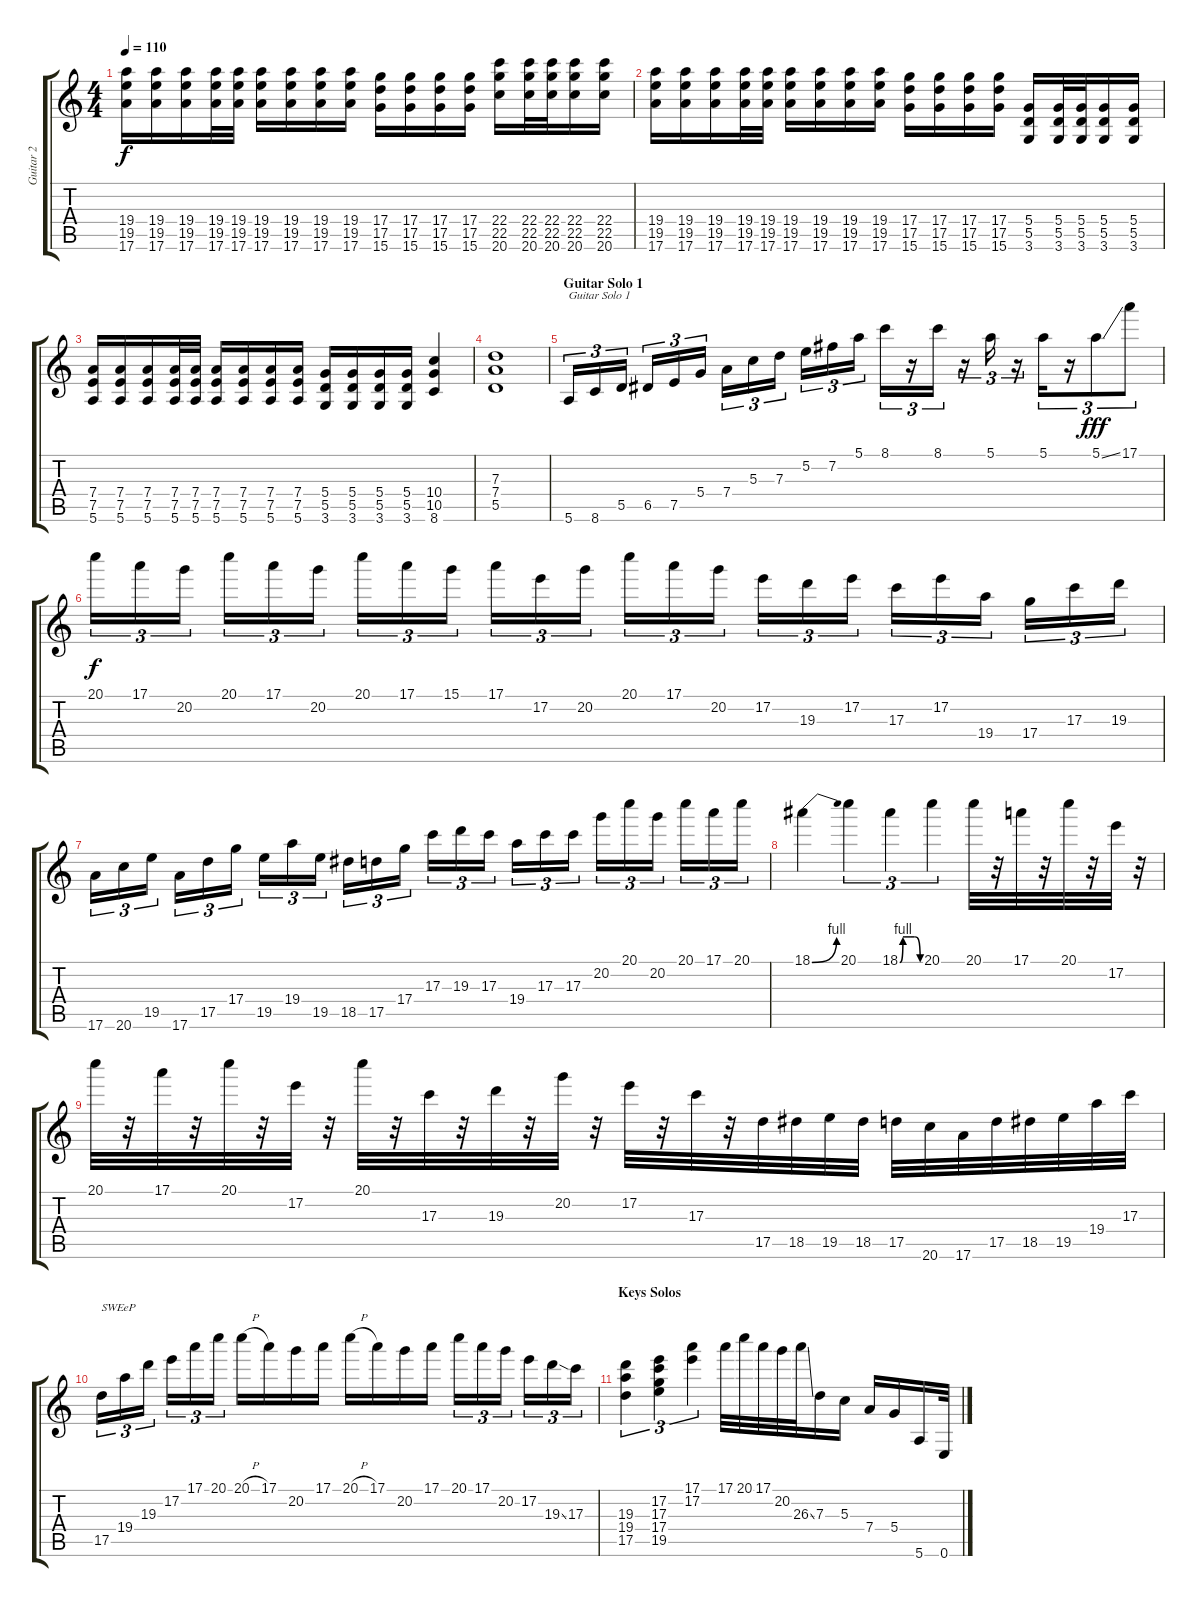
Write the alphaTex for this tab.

\track ("Guitar 2" "Guitar 2") {instrument distortionguitar}
\staff {score tabs}
\tuning (E4 B3 G3 D3 A2 E2) {hide}
\ts (4 4)
\tempo 110
\clef g2
\ks c
(19.4 19.5 17.6).16{dy f} (19.4 19.5 17.6).16 (19.4 19.5 17.6).16 (19.4 19.5 17.6).32 (19.4 19.5 17.6).32 (19.4 19.5 17.6).16 (19.4 19.5 17.6).16 (19.4 19.5 17.6).16 (19.4 19.5 17.6).16 (17.4 17.5 15.6).16 (17.4 17.5 15.6).16 (17.4 17.5 15.6).16 (17.4 17.5 15.6).16 (22.4 22.5 20.6).16 (22.4 22.5 20.6).32 (22.4 22.5 20.6).32 (22.4 22.5 20.6).16 (22.4 22.5 20.6).16 |
(19.4 19.5 17.6).16 (19.4 19.5 17.6).16 (19.4 19.5 17.6).16 (19.4 19.5 17.6).32 (19.4 19.5 17.6).32 (19.4 19.5 17.6).16 (19.4 19.5 17.6).16 (19.4 19.5 17.6).16 (19.4 19.5 17.6).16 (17.4 17.5 15.6).16 (17.4 17.5 15.6).16 (17.4 17.5 15.6).16 (17.4 17.5 15.6).16 (5.4 5.5 3.6).16 (5.4 5.5 3.6).32 (5.4 5.5 3.6).32 (5.4 5.5 3.6).16 (5.4 5.5 3.6).16 |
(7.4 7.5 5.6).16 (7.4 7.5 5.6).16 (7.4 7.5 5.6).16 (7.4 7.5 5.6).32 (7.4 7.5 5.6).32 (7.4 7.5 5.6).16 (7.4 7.5 5.6).16 (7.4 7.5 5.6).16 (7.4 7.5 5.6).16 (5.4 5.5 3.6).16 (5.4 5.5 3.6).16 (5.4 5.5 3.6).16 (5.4 5.5 3.6).16 (10.4 10.5 8.6).4 |
(7.3 7.4 5.5).1 |
\section ("" "Guitar Solo 1")
5.6.16{tu (3 2) txt "Guitar Solo 1" volume 16 instrument distortionguitar} 8.6.16{tu (3 2)} 5.5.16{tu (3 2)} 6.5.16{tu (3 2)} 7.5.16{tu (3 2)} 5.4.16{tu (3 2)} 7.4.16{tu (3 2)} 5.3.16{tu (3 2)} 7.3.16{tu (3 2)} 5.2.16{tu (3 2)} 7.2.16{tu (3 2)} 5.1.16{tu (3 2)} 8.1.16{tu (3 2)} r.16{tu (3 2)} 8.1.16{tu (3 2)} r.16{tu (3 2)} 5.1.16{tu (3 2)} r.16{tu (3 2)} 5.1.16{tu (3 2)} r.16{tu (3 2)} 5.1{ss}.8{tu (3 2) dy fff} 17.1.8{tu (3 2)} |
20.1.16{tu (3 2) dy f} 17.1.16{tu (3 2)} 20.2.16{tu (3 2)} 20.1.16{tu (3 2)} 17.1.16{tu (3 2)} 20.2.16{tu (3 2)} 20.1.16{tu (3 2)} 17.1.16{tu (3 2)} 15.1.16{tu (3 2)} 17.1.16{tu (3 2)} 17.2.16{tu (3 2)} 20.2.16{tu (3 2)} 20.1.16{tu (3 2)} 17.1.16{tu (3 2)} 20.2.16{tu (3 2)} 17.2.16{tu (3 2)} 19.3.16{tu (3 2)} 17.2.16{tu (3 2)} 17.3.16{tu (3 2)} 17.2.16{tu (3 2)} 19.4.16{tu (3 2)} 17.4.16{tu (3 2)} 17.3.16{tu (3 2)} 19.3.16{tu (3 2)} |
17.6.16{tu (3 2)} 20.6.16{tu (3 2)} 19.5.16{tu (3 2)} 17.6.16{tu (3 2)} 17.5.16{tu (3 2)} 17.4.16{tu (3 2)} 19.5.16{tu (3 2)} 19.4.16{tu (3 2)} 19.5.16{tu (3 2)} 18.5.16{tu (3 2)} 17.5.16{tu (3 2)} 17.4.16{tu (3 2)} 17.3.16{tu (3 2)} 19.3.16{tu (3 2)} 17.3.16{tu (3 2)} 19.4.16{tu (3 2)} 17.3.16{tu (3 2)} 17.3.16{tu (3 2)} 20.2.16{tu (3 2)} 20.1.16{tu (3 2)} 20.2.16{tu (3 2)} 20.1.16{tu (3 2)} 17.1.16{tu (3 2)} 20.1.16{tu (3 2)} |
18.1{be (bend 0 0 60 4)}.4 20.1.4{tu (3 2)} 18.1{be (custom 0 0 9 4 15 4 30 4 43 4 45 4 60 0)}.4{tu (3 2)} 20.1.4{tu (3 2)} 20.1.32 r.32 17.1.32 r.32 20.1.32 r.32 17.2.32 r.32 |
20.1.32 r.32 17.1.32 r.32 20.1.32 r.32 17.2.32 r.32 20.1.32 r.32 17.3.32 r.32 19.3.32 r.32 20.2.32 r.32 17.2.32 r.32 17.3.32 r.32 17.5.32 18.5.32 19.5.32 18.5.32 17.5.32 20.6.32 17.6.32 17.5.32 18.5.32 19.5.32 19.4.32 17.3.32 |
17.5.16{tu (3 2) txt "SWEeP"} 19.4.16{tu (3 2)} 19.3.16{tu (3 2)} 17.2.16{tu (3 2)} 17.1.16{tu (3 2)} 20.1.16{tu (3 2)} 20.1{h}.16 17.1.16 20.2.16 17.1.16 20.1{h}.16 17.1.16 20.2.16 17.1.16 20.1.16{tu (3 2)} 17.1.16{tu (3 2)} 20.2.16{tu (3 2)} 17.2.16{tu (3 2)} 19.3{ss}.16{tu (3 2)} 17.3.16{tu (3 2)} |
\section ("" "Keys Solos")
(19.3 19.4 17.5).4{tu (3 2)} (17.2 17.3 17.4 19.5).4{tu (3 2)} (17.1 17.2).4{tu (3 2)} 17.1.32 20.1.32 17.1.32 20.2.32 26.3{ss}.32 7.3.16 5.3.16 7.4.16 5.4.16 5.6.16 0.6.32
